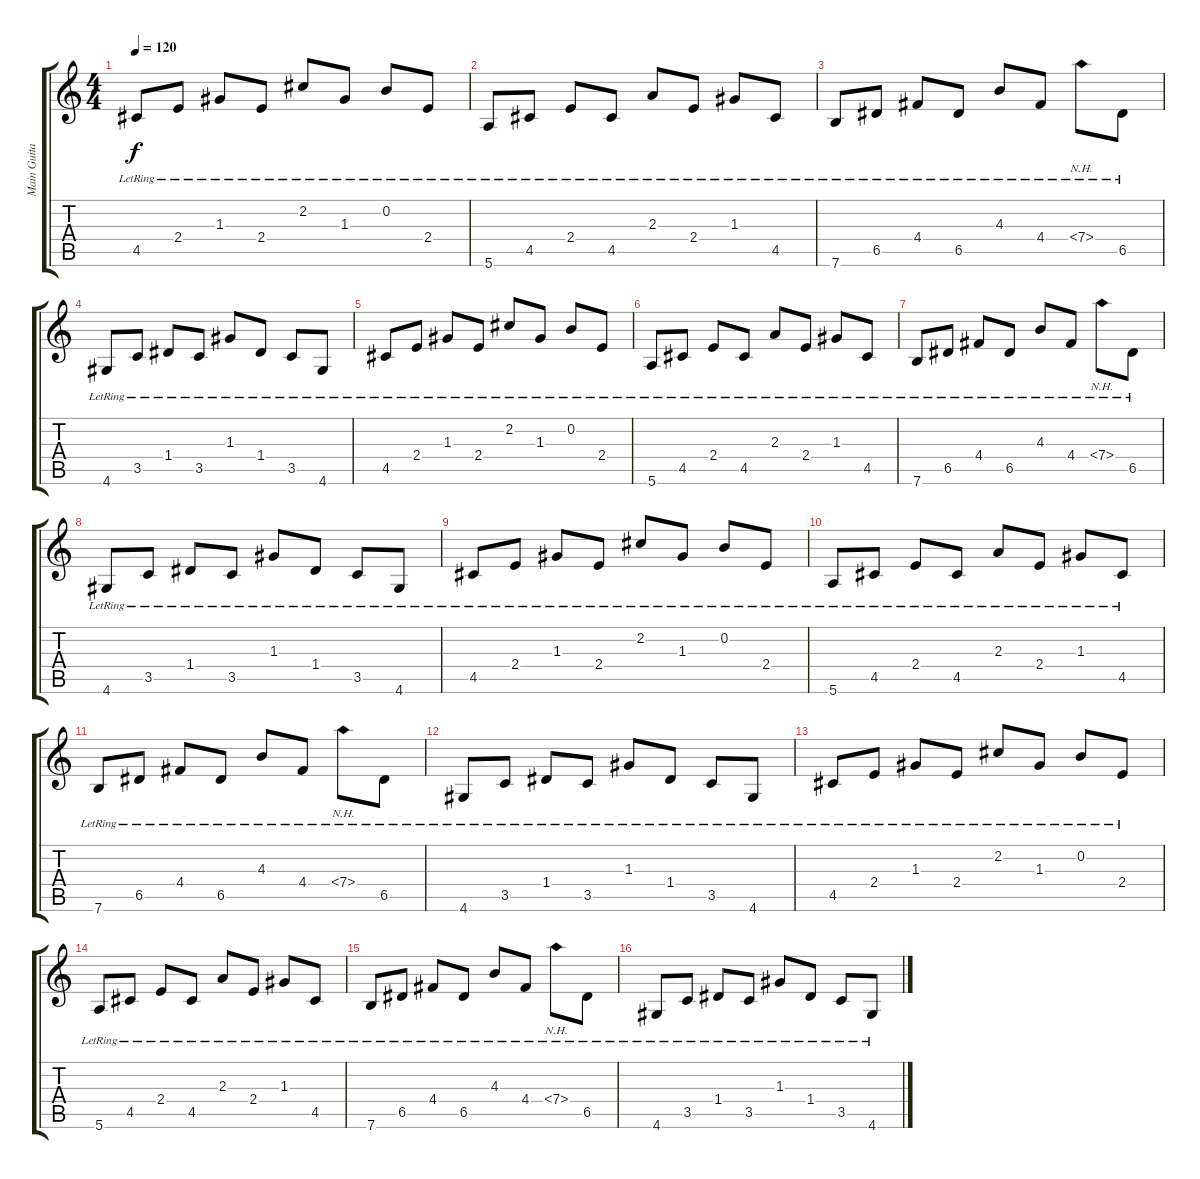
\track ("Main Guitar" "Main Guita") {instrument overdrivenguitar}
\staff {score tabs}
\tuning (E4 B3 G3 D3 A2 E2) {hide}
\ts (4 4)
\tempo 120
\clef g2
\ks c
4.5{lr}.8{dy f} 2.4{lr}.8 1.3{lr}.8 2.4{lr}.8 2.2{lr}.8 1.3{lr}.8 0.2{lr}.8 2.4{lr}.8 |
5.6{lr}.8 4.5{lr}.8 2.4{lr}.8 4.5{lr}.8 2.3{lr}.8 2.4{lr}.8 1.3{lr}.8 4.5{lr}.8 |
7.6{lr}.8 6.5{lr}.8 4.4{lr}.8 6.5{lr}.8 4.3{lr}.8 4.4{lr}.8 7.4{nh lr}.8 6.5{lr}.8 |
4.6{lr}.8 3.5{lr}.8 1.4{lr}.8 3.5{lr}.8 1.3{lr}.8 1.4{lr}.8 3.5{lr}.8 4.6{lr}.8 |
4.5{lr}.8 2.4{lr}.8 1.3{lr}.8 2.4{lr}.8 2.2{lr}.8 1.3{lr}.8 0.2{lr}.8 2.4{lr}.8 |
5.6{lr}.8 4.5{lr}.8 2.4{lr}.8 4.5{lr}.8 2.3{lr}.8 2.4{lr}.8 1.3{lr}.8 4.5{lr}.8 |
7.6{lr}.8 6.5{lr}.8 4.4{lr}.8 6.5{lr}.8 4.3{lr}.8 4.4{lr}.8 7.4{nh lr}.8 6.5{lr}.8 |
4.6{lr}.8 3.5{lr}.8 1.4{lr}.8 3.5{lr}.8 1.3{lr}.8 1.4{lr}.8 3.5{lr}.8 4.6{lr}.8 |
4.5{lr}.8 2.4{lr}.8 1.3{lr}.8 2.4{lr}.8 2.2{lr}.8 1.3{lr}.8 0.2{lr}.8 2.4{lr}.8 |
5.6{lr}.8 4.5{lr}.8 2.4{lr}.8 4.5{lr}.8 2.3{lr}.8 2.4{lr}.8 1.3{lr}.8 4.5{lr}.8 |
7.6{lr}.8 6.5{lr}.8 4.4{lr}.8 6.5{lr}.8 4.3{lr}.8 4.4{lr}.8 7.4{nh lr}.8 6.5{lr}.8 |
4.6{lr}.8 3.5{lr}.8 1.4{lr}.8 3.5{lr}.8 1.3{lr}.8 1.4{lr}.8 3.5{lr}.8 4.6{lr}.8 |
4.5{lr}.8 2.4{lr}.8 1.3{lr}.8 2.4{lr}.8 2.2{lr}.8 1.3{lr}.8 0.2{lr}.8 2.4{lr}.8 |
5.6{lr}.8 4.5{lr}.8 2.4{lr}.8 4.5{lr}.8 2.3{lr}.8 2.4{lr}.8 1.3{lr}.8 4.5{lr}.8 |
7.6{lr}.8 6.5{lr}.8 4.4{lr}.8 6.5{lr}.8 4.3{lr}.8 4.4{lr}.8 7.4{nh lr}.8 6.5{lr}.8 |
4.6{lr}.8 3.5{lr}.8 1.4{lr}.8 3.5{lr}.8 1.3{lr}.8 1.4{lr}.8 3.5{lr}.8 4.6{lr}.8
